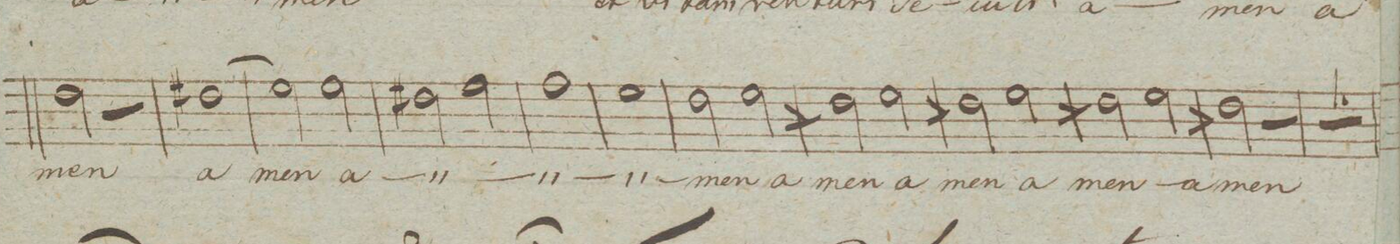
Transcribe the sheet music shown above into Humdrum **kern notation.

**kern	**text	**dynam
*I"Tenore.	*	*
*clefC4	*	*
*k[]	*	*
*met(c|)	*	*
*M4/4	*	*
2c\	-men	.
2r	.	.
=227	=227	=227
(1c#X\	a-	.
=228	=228	=228
2d\)	men	.
2d\	a-	.
=229	=229	=229
2c#X\	.	.
2d\	.	.
=230	=230	=230
1e\	.	.
=231	=231	=231
1d\	.	.
=232	=232	=232
2c\	-men	.
2d\	a-	.
.	.	>
=233	=233	=233
2c\	-men	.
.	.	]
2d\	a-	.
.	.	>
=234	=234	=234
2c\	-men	.
.	.	]
2d\	a-	.
.	.	>
=235	=235	=235
2c\	-men	.
.	.	]
2d\	a-	.
.	.	>
=236	=236	=236
2c\	-men	.
.	.	]
2r	.	.
=237	=237	=237
1r	.	.
=238	=238	=238
*-	*-	*-
